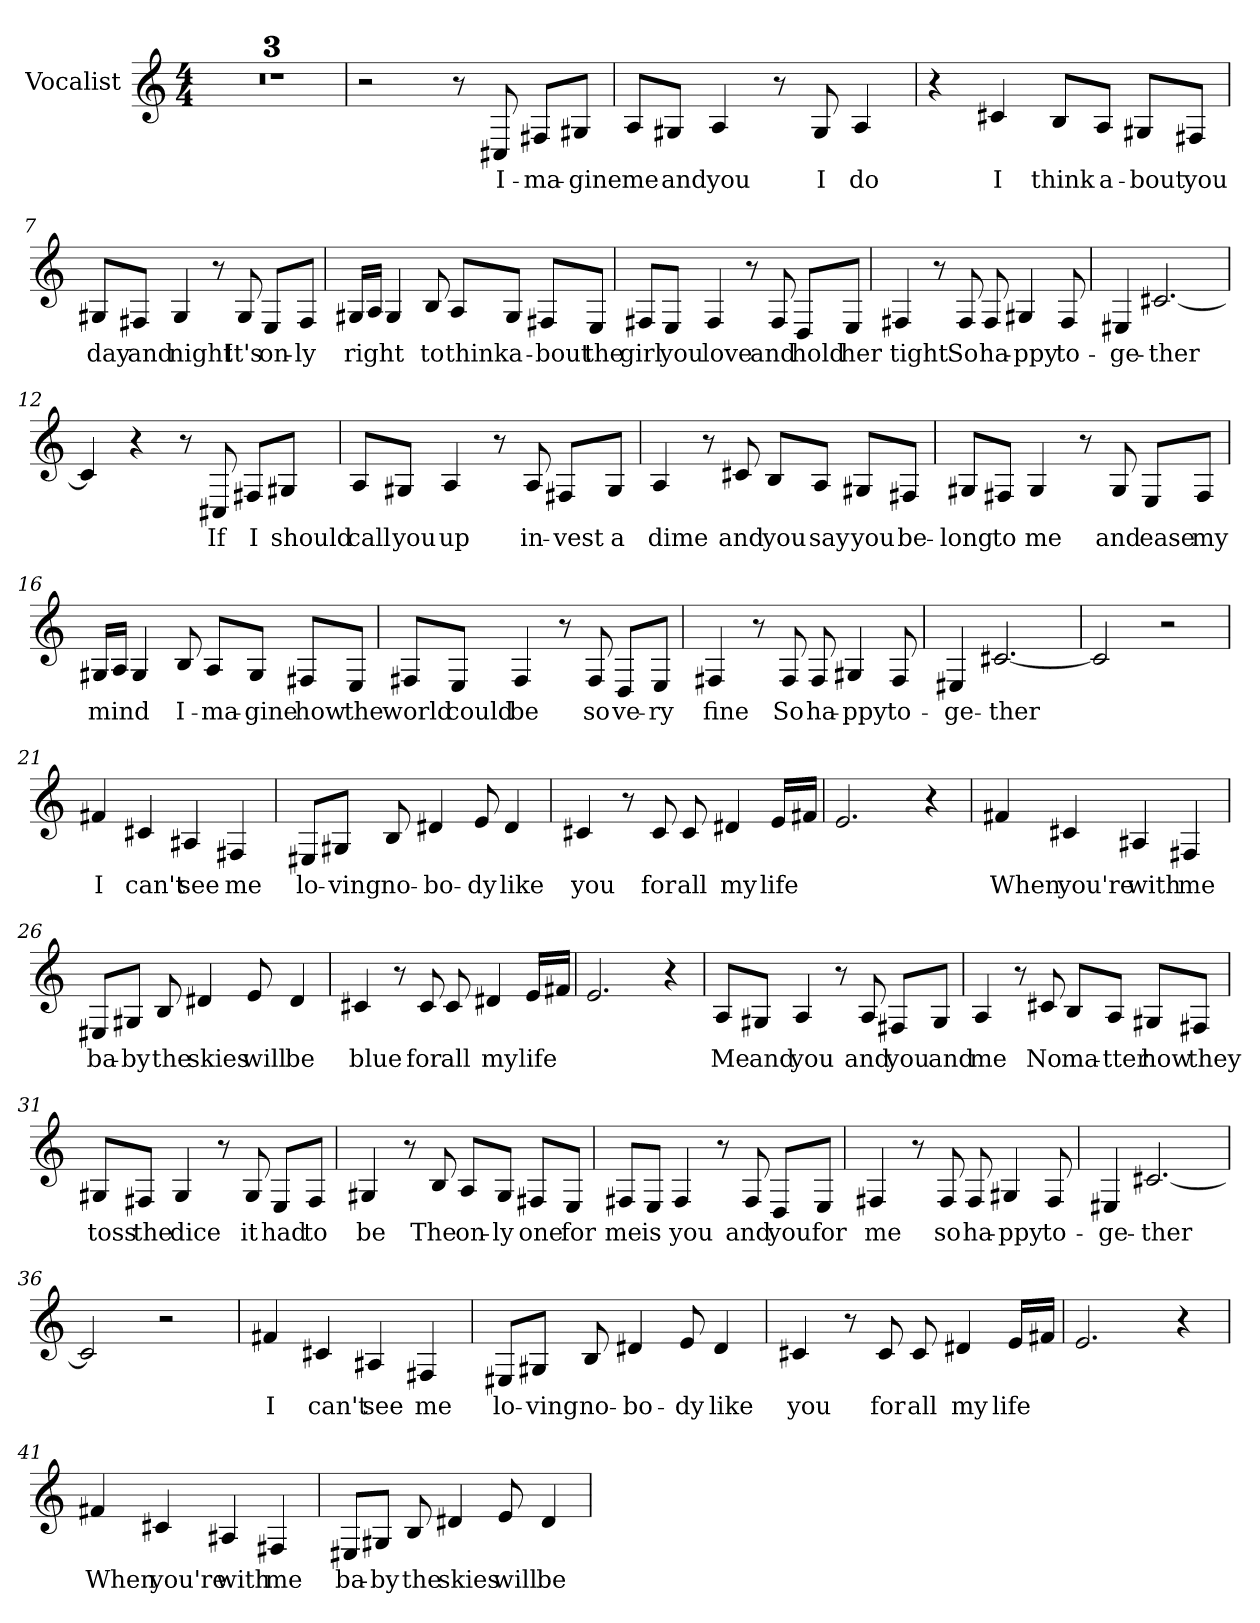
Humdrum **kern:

**kern	**text
*part1	*part1
*staff1	*staff1
*I"Vocalist	*
*clefG2	*
*M4/4	*
=1	=1
*clefG2	*
*M4/4	*
1r	.
=2	=2
1r	.
=3	=3
1r	.
=4	=4
2r	.
8r	.
8C#X	I-
8F#X/L	-ma-
8G#X/J	-gine
=5	=5
8A/L	me
8G#X/J	and
4A	you
8r	.
8G#	I
4A	do
=6	=6
4r	.
4c#X	I
8B/L	think
8A/J	a-
8G#X/L	-bout
8F#X/J	you
=7	=7
8G#X/L	day
8F#X/J	and
4G#	night
8r	.
8G#	It's
8E/L	on-
8F#/J	-ly
=8	=8
16G#X/LL	right
16A/JJ	_
4G#	_
8B	to
8A/L	think
8G#/J	a-
8F#X/L	-bout
8E/J	the
=9	=9
8F#X/L	girl
8E/J	you
4F#	love
8r	.
8F#	and
8D/L	hold
8E/J	her
=10	=10
4F#X	tight
8r	.
8F#	So
8F#	ha-
4G#X	-ppy
8F#	to-
=11	=11
4E#X	-ge-
[2.c#X	-ther
=12	=12
4c#]	_
4r	.
8r	.
8C#X	If
8F#X/L	I
8G#X/J	should
=13	=13
8A/L	call
8G#X/J	you
4A	up
8r	.
8A	in-
8F#X/L	-vest
8G#/J	a
=14	=14
4A	dime
8r	.
8c#X	and
8B/L	you
8A/J	say
8G#X/L	you
8F#X/J	be-
=15	=15
8G#X/L	-long
8F#X/J	to
4G#	me
8r	.
8G#	and
8E/L	ease
8F#/J	my
=16	=16
16G#X/LL	mind
16A/JJ	_
4G#	_
8B	I-
8A/L	-ma-
8G#/J	-gine
8F#X/L	how
8E/J	the
=17	=17
8F#X/L	world
8E/J	could
4F#	be
8r	.
8F#	so
8D/L	ve-
8E/J	-ry
=18	=18
4F#X	fine
8r	.
8F#	So
8F#	ha-
4G#X	-ppy
8F#	to-
=19	=19
4E#X	-ge-
[2.c#X	-ther
=20	=20
2c#]	_
2r	.
=21	=21
4f#X	I
4c#X	can't
4A#X	see
4F#X	me
=22	=22
8E#X/L	lo-
8G#X/J	-ving
8B	no-
4d#X	-bo-
8e	-dy
4d#	like
=23	=23
4c#X	you
8r	.
8c#	for
8c#	all
4d#X	my
16e/LL	life
16f#X/JJ	_
=24	=24
2.e	_
4r	.
=25	=25
4f#X	When
4c#X	you're
4A#X	with
4F#X	me
=26	=26
8E#X/L	ba-
8G#X/J	-by
8B	the
4d#X	skies
8e	will
4d#	be
=27	=27
4c#X	blue
8r	.
8c#	for
8c#	all
4d#X	my
16e/LL	life
16f#X/JJ	_
=28	=28
2.e	_
4r	.
=29	=29
8A/L	Me
8G#X/J	and
4A	you
8r	.
8A	and
8F#X/L	you
8G#/J	and
=30	=30
4A	me
8r	.
8c#X	No
8B/L	ma-
8A/J	-tter
8G#X/L	how
8F#X/J	they
=31	=31
8G#X/L	toss
8F#X/J	the
4G#	dice
8r	.
8G#	it
8E/L	had
8F#/J	to
=32	=32
4G#X	be
8r	.
8B	The
8A/L	on-
8G#/J	-ly
8F#X/L	one
8E/J	for
=33	=33
8F#X/L	me
8E/J	is
4F#	you
8r	.
8F#	and
8D/L	you
8E/J	for
=34	=34
4F#X	me
8r	.
8F#	so
8F#	ha-
4G#X	-ppy
8F#	to-
=35	=35
4E#X	-ge-
[2.c#X	-ther
=36	=36
2c#]	_
2r	.
=37	=37
4f#X	I
4c#X	can't
4A#X	see
4F#X	me
=38	=38
8E#X/L	lo-
8G#X/J	-ving
8B	no-
4d#X	-bo-
8e	-dy
4d#	like
=39	=39
4c#X	you
8r	.
8c#	for
8c#	all
4d#X	my
16e/LL	life
16f#X/JJ	_
=40	=40
2.e	_
4r	.
=41	=41
4f#X	When
4c#X	you're
4A#X	with
4F#X	me
=42	=42
8E#X/L	ba-
8G#X/J	-by
8B	the
4d#X	skies
8e	will
4d#	be
=	=
*-	*-
